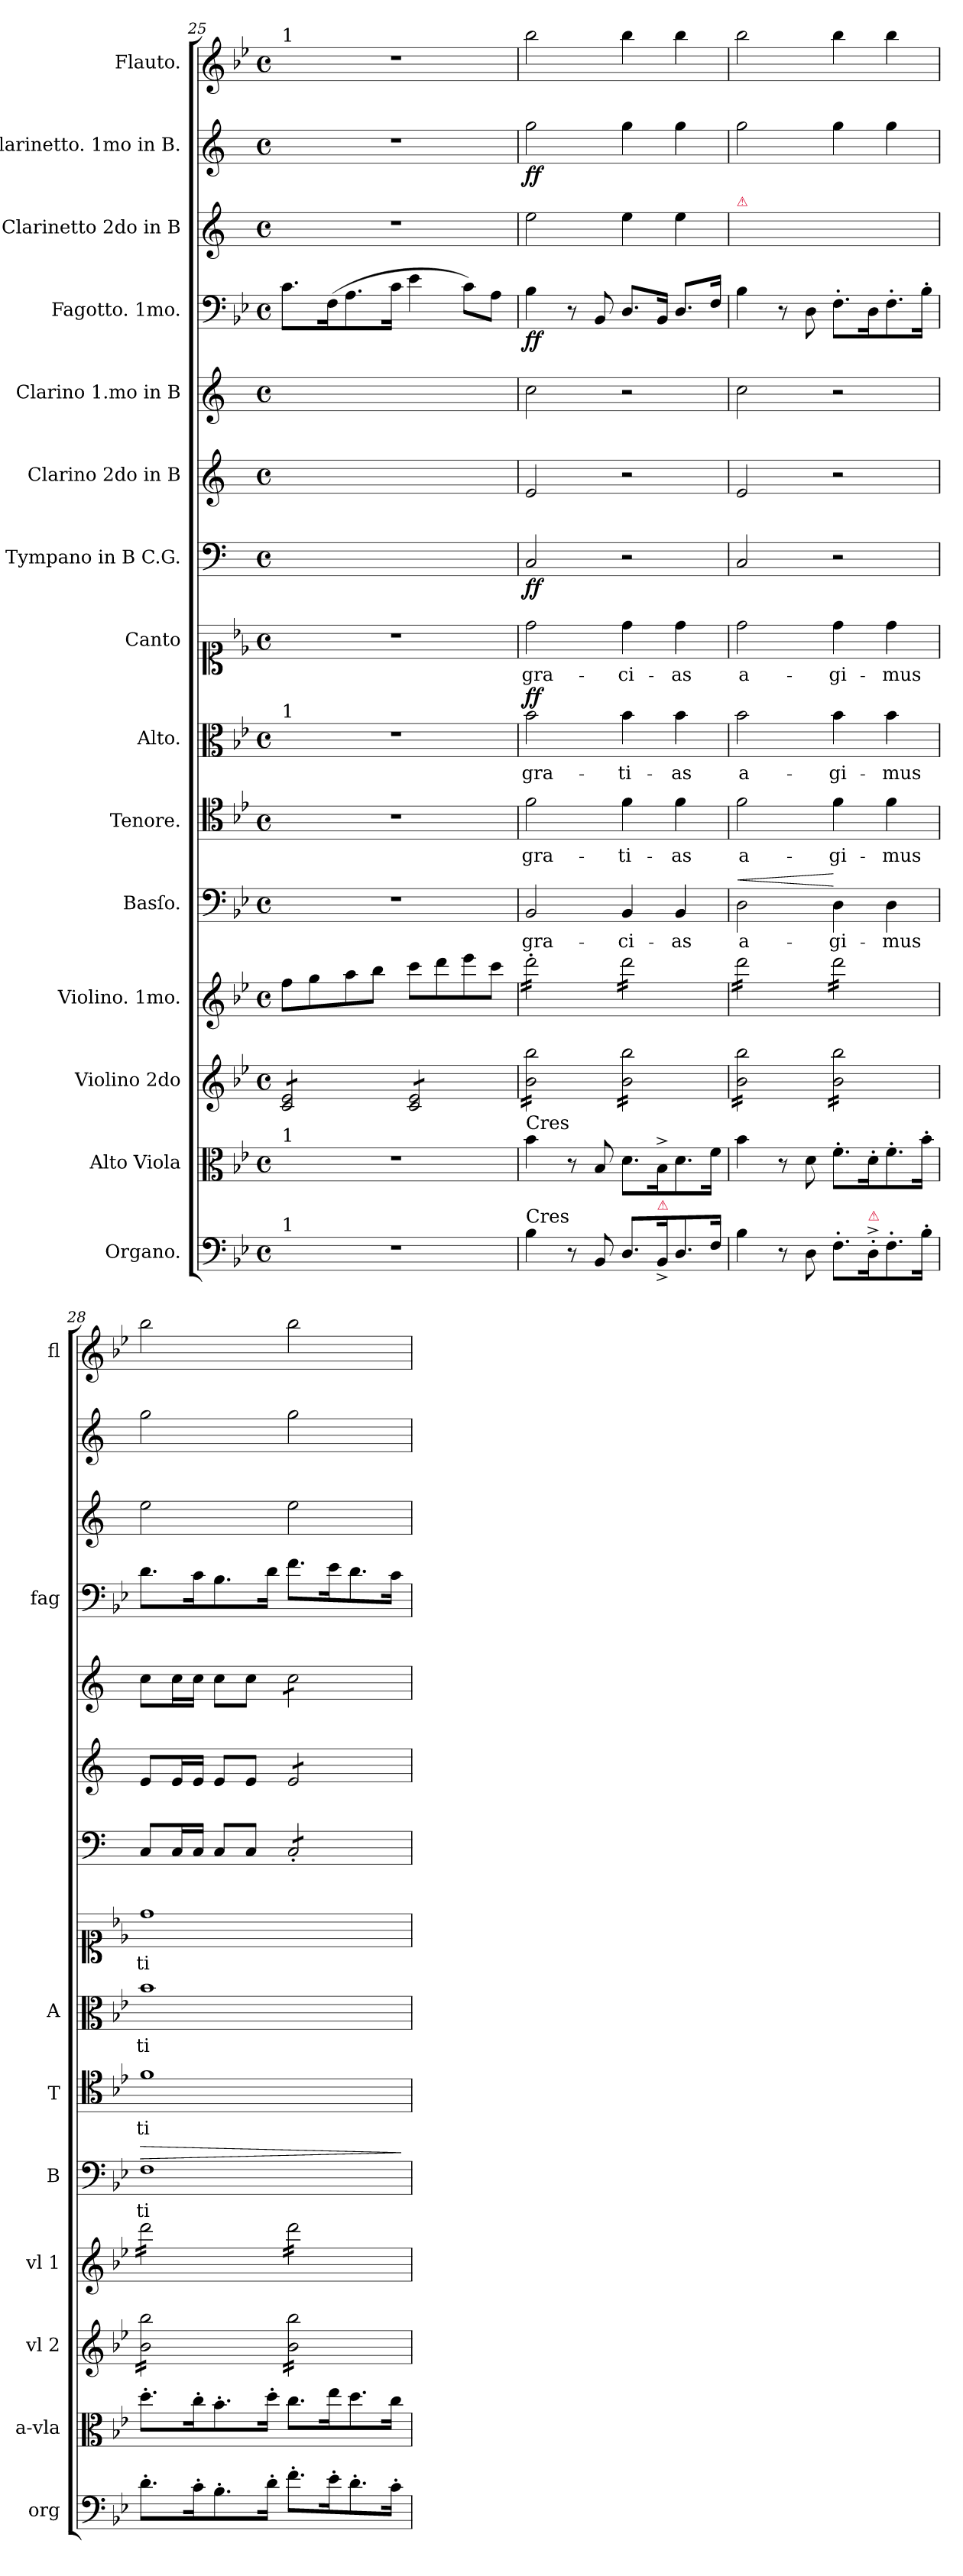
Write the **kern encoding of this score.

**kern	**kern	**kern	**dynam	**kern	**kern	**text	**dynam	**kern	**text	**dynam	**kern	**text	**dynam	**kern	**text	**dynam	**kern	**dynam	**kern	**dynam	**kern	**dynam	**kern	**dynam	**kern	**dynam	**kern	**dynam	**kern
*part15	*part14	*part13	*part13	*part12	*part11	*part11	*part11	*part10	*part10	*part10	*part9	*part9	*part9	*part8	*part8	*part8	*part7	*part7	*part6	*part6	*part5	*part5	*part4	*part4	*part3	*part3	*part2	*part2	*part1
*staff15	*staff14	*staff13	*staff13	*staff12	*staff11	*staff11	*staff11	*staff10	*staff10	*staff10	*staff9	*staff9	*staff9	*staff8	*staff8	*staff8	*staff7	*staff7	*staff6	*staff6	*staff5	*staff5	*staff4	*staff4	*staff3	*staff3	*staff2	*staff2	*staff1
*I"Organo.	*I"Alto Viola	*I"Violino 2do	*	*I"Violino. 1mo.	*I"Basſo.	*	*	*I"Tenore.	*	*	*I"Alto.	*	*	*I"Canto	*	*	*I"Tympano in B C.G.	*	*I"Clarino 2do in B	*	*I"Clarino 1.mo in B	*	*I"Fagotto. 1mo.	*	*I"Clarinetto 2do in B	*	*I"Clarinetto. 1mo in B.	*	*I"Flauto.
*I'org	*I'a-vla	*I'vl 2	*	*I'vl 1	*I'B	*	*	*I'T	*	*	*I'A	*	*	*	*	*	*	*	*	*	*	*	*I'fag	*	*	*	*	*	*I'fl
*clefF4	*clefC3	*clefG2	*	*clefG2	*clefF4	*	*	*clefC4	*	*	*clefC3	*	*	*clefC1	*	*	*clefF4	*	*clefG2	*	*clefG2	*	*clefF4	*	*clefG2	*	*clefG2	*	*clefG2
*	*	*	*	*	*	*	*	*	*	*	*	*	*	*	*	*	*ITrd1c2	*	*ITrd1c2	*	*ITrd1c2	*	*	*	*ITrd1c2	*	*ITrd1c2	*	*
*k[b-e-]	*k[b-e-]	*k[b-e-]	*	*k[b-e-]	*k[b-e-]	*	*	*k[b-e-]	*	*	*k[b-e-]	*	*	*k[b-e-]	*	*	*k[b-e-]	*	*k[b-e-]	*	*k[b-e-]	*	*k[b-e-]	*	*k[b-e-]	*	*k[b-e-]	*	*k[b-e-]
*B-:	*B-:	*B-:	*	*B-:	*B-:	*	*	*B-:	*	*	*B-:	*	*	*B-:	*	*	*B-:	*	*B-:	*	*B-:	*	*B-:	*	*B-:	*	*B-:	*	*B-:
*M4/4	*M4/4	*M4/4	*	*M4/4	*M4/4	*	*	*M4/4	*	*	*M4/4	*	*	*M4/4	*	*	*M4/4	*	*M4/4	*	*M4/4	*	*M4/4	*	*M4/4	*	*M4/4	*	*M4/4
*met(c)	*met(c)	*met(c)	*	*met(c)	*met(c)	*	*	*met(c)	*	*	*met(c)	*	*	*met(c)	*	*	*met(c)	*	*met(c)	*	*met(c)	*	*met(c)	*	*met(c)	*	*met(c)	*	*met(c)
=25	=25	=25	=25	=25	=25	=25	=25	=25	=25	=25	=25	=25	=25	=25	=25	=25	=25	=25	=25	=25	=25	=25	=25	=25	=25	=25	=25	=25	=25
!	!	!	!	!	!	!	!	!	!	!	!	!	!	!	!	!	!	!	!	!	!	!	!	!	!	!	!	!	!LO:TX:a:t=1
!	!	!	!	!	!	!	!	!	!	!	!LO:TX:a:t=1	!	!	!	!	!	!	!	!	!	!	!	!	!	!	!	!	!	!
!	!LO:TX:a:t=1	!	!	!	!	!	!	!	!	!	!	!	!	!	!	!	!	!	!	!	!	!	!	!	!	!	!	!	!
!LO:TX:a:t=1	!	!	!	!	!	!	!	!	!	!	!	!	!	!	!	!	!	!	!	!	!	!	!	!	!	!	!	!	!
*	*	*tremolo	*	*	*	*	*	*	*	*	*	*	*	*	*	*	*	*	*	*	*	*	*	*	*	*	*	*	*
1r	1r	8c/ 8e-/L	.	8ff\L	1r	.	.	1r	.	.	1r	.	.	1r	.	.	1ryy	.	1ryy	.	1ryy	.	8.c\L	.	1r	.	1r	.	1r
.	.	8c/ 8e-/	.	8gg\	.	.	.	.	.	.	.	.	.	.	.	.	.	.	.	.	.	.	.	.	.	.	.	.	.
.	.	.	.	.	.	.	.	.	.	.	.	.	.	.	.	.	.	.	.	.	.	.	(16F\K	.	.	.	.	.	.
.	.	8c/ 8e-/	.	8aa\	.	.	.	.	.	.	.	.	.	.	.	.	.	.	.	.	.	.	8.A\	.	.	.	.	.	.
.	.	8c/ 8e-/J	.	8bb-\J	.	.	.	.	.	.	.	.	.	.	.	.	.	.	.	.	.	.	.	.	.	.	.	.	.
.	.	.	.	.	.	.	.	.	.	.	.	.	.	.	.	.	.	.	.	.	.	.	16c\Jk	.	.	.	.	.	.
.	.	8c/ 8e-/L	.	8ccc\L	.	.	.	.	.	.	.	.	.	.	.	.	.	.	.	.	.	.	4e-\	.	.	.	.	.	.
.	.	8c/ 8e-/	.	8ddd\	.	.	.	.	.	.	.	.	.	.	.	.	.	.	.	.	.	.	.	.	.	.	.	.	.
.	.	8c/ 8e-/	.	8eee-\	.	.	.	.	.	.	.	.	.	.	.	.	.	.	.	.	.	.	8c\L)	.	.	.	.	.	.
.	.	8c/ 8e-/J	.	8ccc\J	.	.	.	.	.	.	.	.	.	.	.	.	.	.	.	.	.	.	8A\J	.	.	.	.	.	.
=26	=26	=26	=26	=26	=26	=26	=26	=26	=26	=26	=26	=26	=26	=26	=26	=26	=26	=26	=26	=26	=26	=26	=26	=26	=26	=26	=26	=26	=26
!	!	!	!	!LO:TX:a:t=.....	!	!	!	!	!	!	!	!	!	!	!	!	!	!	!	!	!	!	!	!	!	!	!	!	!
!	!LO:TX:t=Cres	!	!	!	!	!	!	!	!	!	!	!	!	!	!	!	!	!	!	!	!	!	!	!	!	!	!	!	!
!LO:TX:t=Cres	!	!	!	!	!	!	!	!	!	!	!	!	!	!	!	!	!	!	!	!	!	!	!	!	!	!	!	!	!
!	!	!	!	!	!	!	!LO:DY:b:rj	!	!	!LO:DY:b	!	!	!LO:DY:b	!	!	!LO:DY:b:rj	!	!	!	!LO:DY:rj	!	!	!	!	!	!	!	!	!
*	*	*	*	*tremolo	*	*	*	*	*	*	*	*	*	*	*	*	*	*	*	*	*	*	*	*	*	*	*	*	*
4B-\	4b-\	16b-\ 16bb-\LL	ffor	16ddd'\LL	2BB-/	gra-	ffo	2f\	gra-	ffor	2b-\	gra-	ff	2dd\	gra-	ffo	2BB-/	ff	2d/	ffo.	2b-\	ffo	4B-\	ff	2dd\	fo	2ff\	ff	2bb-\
.	.	16b-\ 16bb-\	.	16ddd'\	.	.	.	.	.	.	.	.	.	.	.	.	.	.	.	.	.	.	.	.	.	.	.	.	.
.	.	16b-\ 16bb-\	.	16ddd'\	.	.	.	.	.	.	.	.	.	.	.	.	.	.	.	.	.	.	.	.	.	.	.	.	.
.	.	16b-\ 16bb-\	.	16ddd'\	.	.	.	.	.	.	.	.	.	.	.	.	.	.	.	.	.	.	.	.	.	.	.	.	.
8r	8r	16b-\ 16bb-\	.	16ddd'\	.	.	.	.	.	.	.	.	.	.	.	.	.	.	.	.	.	.	8r	.	.	.	.	.	.
.	.	16b-\ 16bb-\	.	16ddd'\	.	.	.	.	.	.	.	.	.	.	.	.	.	.	.	.	.	.	.	.	.	.	.	.	.
8BB-/	8B-/	16b-\ 16bb-\	.	16ddd'\	.	.	.	.	.	.	.	.	.	.	.	.	.	.	.	.	.	.	8BB-/	.	.	.	.	.	.
.	.	16b-\ 16bb-\JJ	.	16ddd'\JJ	.	.	.	.	.	.	.	.	.	.	.	.	.	.	.	.	.	.	.	.	.	.	.	.	.
8.D/L	8.d\L	16b-\ 16bb-\LL	.	16ddd\LL	4BB-/	-ci-	.	4f\	-ti-	.	4b-\	-ti-	.	4dd\	-ci-	.	2r	.	2r	.	2r	.	8.D/L	.	4dd\	.	4ff\	.	4bb-\
.	.	16b-\ 16bb-\	.	16ddd\	.	.	.	.	.	.	.	.	.	.	.	.	.	.	.	.	.	.	.	.	.	.	.	.	.
.	.	16b-\ 16bb-\	.	16ddd\	.	.	.	.	.	.	.	.	.	.	.	.	.	.	.	.	.	.	.	.	.	.	.	.	.
!LO:TX:a:color=crimson:t=⚠	!	!	!	!	!	!	!	!	!	!	!	!	!	!	!	!	!	!	!	!	!	!	!	!	!	!	!	!	!
16BB-^</K	16B-^\K	16b-\ 16bb-\	.	16ddd\	.	.	.	.	.	.	.	.	.	.	.	.	.	.	.	.	.	.	16BB-/Jk	.	.	.	.	.	.
8.D/	8.d\	16b-\ 16bb-\	.	16ddd\	4BB-/	-as	.	4f\	-as	.	4b-\	-as	.	4dd\	-as	.	.	.	.	.	.	.	8.D/L	.	4dd\	.	4ff\	.	4bb-\
.	.	16b-\ 16bb-\	.	16ddd\	.	.	.	.	.	.	.	.	.	.	.	.	.	.	.	.	.	.	.	.	.	.	.	.	.
.	.	16b-\ 16bb-\	.	16ddd\	.	.	.	.	.	.	.	.	.	.	.	.	.	.	.	.	.	.	.	.	.	.	.	.	.
16F/Jk	16f\Jk	16b-\ 16bb-\JJ	.	16ddd\JJ	.	.	.	.	.	.	.	.	.	.	.	.	.	.	.	.	.	.	16F/Jk	.	.	.	.	.	.
=27	=27	=27	=27	=27	=27	=27	=27	=27	=27	=27	=27	=27	=27	=27	=27	=27	=27	=27	=27	=27	=27	=27	=27	=27	=27	=27	=27	=27	=27
!	!	!	!	!	!	!	!	!	!	!	!	!	!	!	!	!	!	!	!	!	!	!	!	!	!LO:TX:a:color=crimson:t=⚠	!	!	!	!
!	!	!	!	!	!	!	!LO:HP:a	!	!	!	!	!	!	!	!	!	!	!	!	!	!	!	!	!	!	!	!	!	!
4B-\	4b-\	16b-\ 16bb-\LL	.	16ddd\LL	2D\	a-	<	2f\	a-	.	2b-\	a-	.	2dd\	a-	.	2BB-/	.	2d/	.	2b-\	.	4B-\	.	2dd\yy	.	2ff\	.	2bb-\
.	.	16b-\ 16bb-\	.	16ddd\	.	.	.	.	.	.	.	.	.	.	.	.	.	.	.	.	.	.	.	.	.	.	.	.	.
.	.	16b-\ 16bb-\	.	16ddd\	.	.	.	.	.	.	.	.	.	.	.	.	.	.	.	.	.	.	.	.	.	.	.	.	.
.	.	16b-\ 16bb-\	.	16ddd\	.	.	.	.	.	.	.	.	.	.	.	.	.	.	.	.	.	.	.	.	.	.	.	.	.
8r	8r	16b-\ 16bb-\	.	16ddd\	.	.	.	.	.	.	.	.	.	.	.	.	.	.	.	.	.	.	8r	.	.	.	.	.	.
.	.	16b-\ 16bb-\	.	16ddd\	.	.	.	.	.	.	.	.	.	.	.	.	.	.	.	.	.	.	.	.	.	.	.	.	.
8D\	8d\	16b-\ 16bb-\	.	16ddd\	.	.	.	.	.	.	.	.	.	.	.	.	.	.	.	.	.	.	8D\	.	.	.	.	.	.
.	.	16b-\ 16bb-\JJ	.	16ddd\JJ	.	.	.	.	.	.	.	.	.	.	.	.	.	.	.	.	.	.	.	.	.	.	.	.	.
8.F'\L	8.f'\L	16b-\ 16bb-\LL	.	16ddd\LL	4D\	-gi-	[	4f\	-gi-	.	4b-\	-gi-	.	4dd\	-gi-	.	2r	.	2r	.	2r	.	8.F'\L	.	4dd\yy	.	4ff\	.	4bb-\
.	.	16b-\ 16bb-\	.	16ddd\	.	.	.	.	.	.	.	.	.	.	.	.	.	.	.	.	.	.	.	.	.	.	.	.	.
.	.	16b-\ 16bb-\	.	16ddd\	.	.	.	.	.	.	.	.	.	.	.	.	.	.	.	.	.	.	.	.	.	.	.	.	.
!LO:TX:a:color=crimson:t=⚠	!	!	!	!	!	!	!	!	!	!	!	!	!	!	!	!	!	!	!	!	!	!	!	!	!	!	!	!	!
16D'^<\K	16d'\K	16b-\ 16bb-\	.	16ddd\	.	.	.	.	.	.	.	.	.	.	.	.	.	.	.	.	.	.	16D\K	.	.	.	.	.	.
8.F'\	8.f'\	16b-\ 16bb-\	.	16ddd\	4D\	-mus	.	4f\	-mus	.	4b-\	-mus	.	4dd\	-mus	.	.	.	.	.	.	.	8.F'\	.	4dd\yy	.	4ff\	.	4bb-\
.	.	16b-\ 16bb-\	.	16ddd\	.	.	.	.	.	.	.	.	.	.	.	.	.	.	.	.	.	.	.	.	.	.	.	.	.
.	.	16b-\ 16bb-\	.	16ddd\	.	.	.	.	.	.	.	.	.	.	.	.	.	.	.	.	.	.	.	.	.	.	.	.	.
16B-'\Jk	16b-'\Jk	16b-\ 16bb-\JJ	.	16ddd\JJ	.	.	.	.	.	.	.	.	.	.	.	.	.	.	.	.	.	.	16B-'\Jk	.	.	.	.	.	.
=28	=28	=28	=28	=28	=28	=28	=28	=28	=28	=28	=28	=28	=28	=28	=28	=28	=28	=28	=28	=28	=28	=28	=28	=28	=28	=28	=28	=28	=28
!	!	!	!	!	!	!	!LO:HP:a	!	!	!	!	!	!	!	!	!	!	!	!	!	!	!	!	!	!	!	!	!	!
8.d'\L	8.dd'\L	16b-\ 16bb-\LL	.	16ddd\LL	1F	ti-	>	1f	ti-	.	1b-	ti-	.	1dd	ti-	.	8BB-/L	.	8d/L	.	8b-\L	.	8.d\L	.	2dd\	.	2ff\	.	2bb-\
.	.	16b-\ 16bb-\	.	16ddd\	.	.	.	.	.	.	.	.	.	.	.	.	.	.	.	.	.	.	.	.	.	.	.	.	.
.	.	16b-\ 16bb-\	.	16ddd\	.	.	.	.	.	.	.	.	.	.	.	.	16BB-/L	.	16d/L	.	16b-\L	.	.	.	.	.	.	.	.
16c'\K	16cc'\K	16b-\ 16bb-\	.	16ddd\	.	.	.	.	.	.	.	.	.	.	.	.	16BB-/JJ	.	16d/JJ	.	16b-\JJ	.	16c\K	.	.	.	.	.	.
8.B-'\	8.b-'\	16b-\ 16bb-\	.	16ddd\	.	.	.	.	.	.	.	.	.	.	.	.	8BB-/L	.	8d/L	.	8b-\L	.	8.B-\	.	.	.	.	.	.
.	.	16b-\ 16bb-\	.	16ddd\	.	.	.	.	.	.	.	.	.	.	.	.	.	.	.	.	.	.	.	.	.	.	.	.	.
.	.	16b-\ 16bb-\	.	16ddd\	.	.	.	.	.	.	.	.	.	.	.	.	8BB-/J	.	8d/J	.	8b-\J	.	.	.	.	.	.	.	.
16d'\Jk	16dd'\Jk	16b-\ 16bb-\JJ	.	16ddd\JJ	.	.	.	.	.	.	.	.	.	.	.	.	.	.	.	.	.	.	16d\Jk	.	.	.	.	.	.
!	!	!	!	!	!	!	!	!	!	!	!	!	!	!	!	!	!LO:TX:b:t=....	!	!	!	!	!	!	!	!	!	!	!	!
*	*	*	*	*	*	*	*	*	*	*	*	*	*	*	*	*	*tremolo	*	*	*	*	*	*	*	*	*	*	*	*
*	*	*	*	*	*	*	*	*	*	*	*	*	*	*	*	*	*	*	*tremolo	*	*	*	*	*	*	*	*	*	*
*	*	*	*	*	*	*	*	*	*	*	*	*	*	*	*	*	*	*	*	*	*tremolo	*	*	*	*	*	*	*	*
8.f'\L	8.cc\L	16b-\ 16bb-\LL	.	16ddd\LL	.	.	.	.	.	.	.	.	.	.	.	.	8BB-'/L	.	8d/L	.	8b-\L	.	8.f\L	.	2dd\	.	2ff\	.	2bb-\
.	.	16b-\ 16bb-\	.	16ddd\	.	.	.	.	.	.	.	.	.	.	.	.	.	.	.	.	.	.	.	.	.	.	.	.	.
.	.	16b-\ 16bb-\	.	16ddd\	.	.	.	.	.	.	.	.	.	.	.	.	8BB-'/	.	8d/	.	8b-\	.	.	.	.	.	.	.	.
16e-'\K	16ee-\K	16b-\ 16bb-\	.	16ddd\	.	.	.	.	.	.	.	.	.	.	.	.	.	.	.	.	.	.	16e-\K	.	.	.	.	.	.
8.d'\	8.dd\	16b-\ 16bb-\	.	16ddd\	.	.	.	.	.	.	.	.	.	.	.	.	8BB-'/	.	8d/	.	8b-\	.	8.d\	.	.	.	.	.	.
.	.	16b-\ 16bb-\	.	16ddd\	.	.	.	.	.	.	.	.	.	.	.	.	.	.	.	.	.	.	.	.	.	.	.	.	.
.	.	16b-\ 16bb-\	.	16ddd\	.	.	.	.	.	.	.	.	.	.	.	.	8BB-'/J	.	8d/J	.	8b-\J	.	.	.	.	.	.	.	.
*	*	*	*	*	*	*	*	*	*	*	*	*	*	*	*	*	*	*	*	*	*Xtremolo	*	*	*	*	*	*	*	*
*	*	*	*	*	*	*	*	*	*	*	*	*	*	*	*	*	*	*	*Xtremolo	*	*	*	*	*	*	*	*	*	*
*	*	*	*	*	*	*	*	*	*	*	*	*	*	*	*	*	*Xtremolo	*	*	*	*	*	*	*	*	*	*	*	*
16c'\Jk	16cc\Jk	16b-\ 16bb-\JJ	.	16ddd\JJ	.	.	.	.	.	.	.	.	.	.	.	.	.	.	.	.	.	.	16c\Jk	.	.	.	.	.	.
*	*	*	*	*Xtremolo	*	*	*	*	*	*	*	*	*	*	*	*	*	*	*	*	*	*	*	*	*	*	*	*	*
*	*	*Xtremolo	*	*	*	*	*	*	*	*	*	*	*	*	*	*	*	*	*	*	*	*	*	*	*	*	*	*	*
.	.	.	.	.	.	.	]	.	.	.	.	.	.	.	.	.	.	.	.	.	.	.	.	.	.	.	.	.	.
=	=	=	=	=	=	=	=	=	=	=	=	=	=	=	=	=	=	=	=	=	=	=	=	=	=	=	=	=	=
*-	*-	*-	*-	*-	*-	*-	*-	*-	*-	*-	*-	*-	*-	*-	*-	*-	*-	*-	*-	*-	*-	*-	*-	*-	*-	*-	*-	*-	*-
